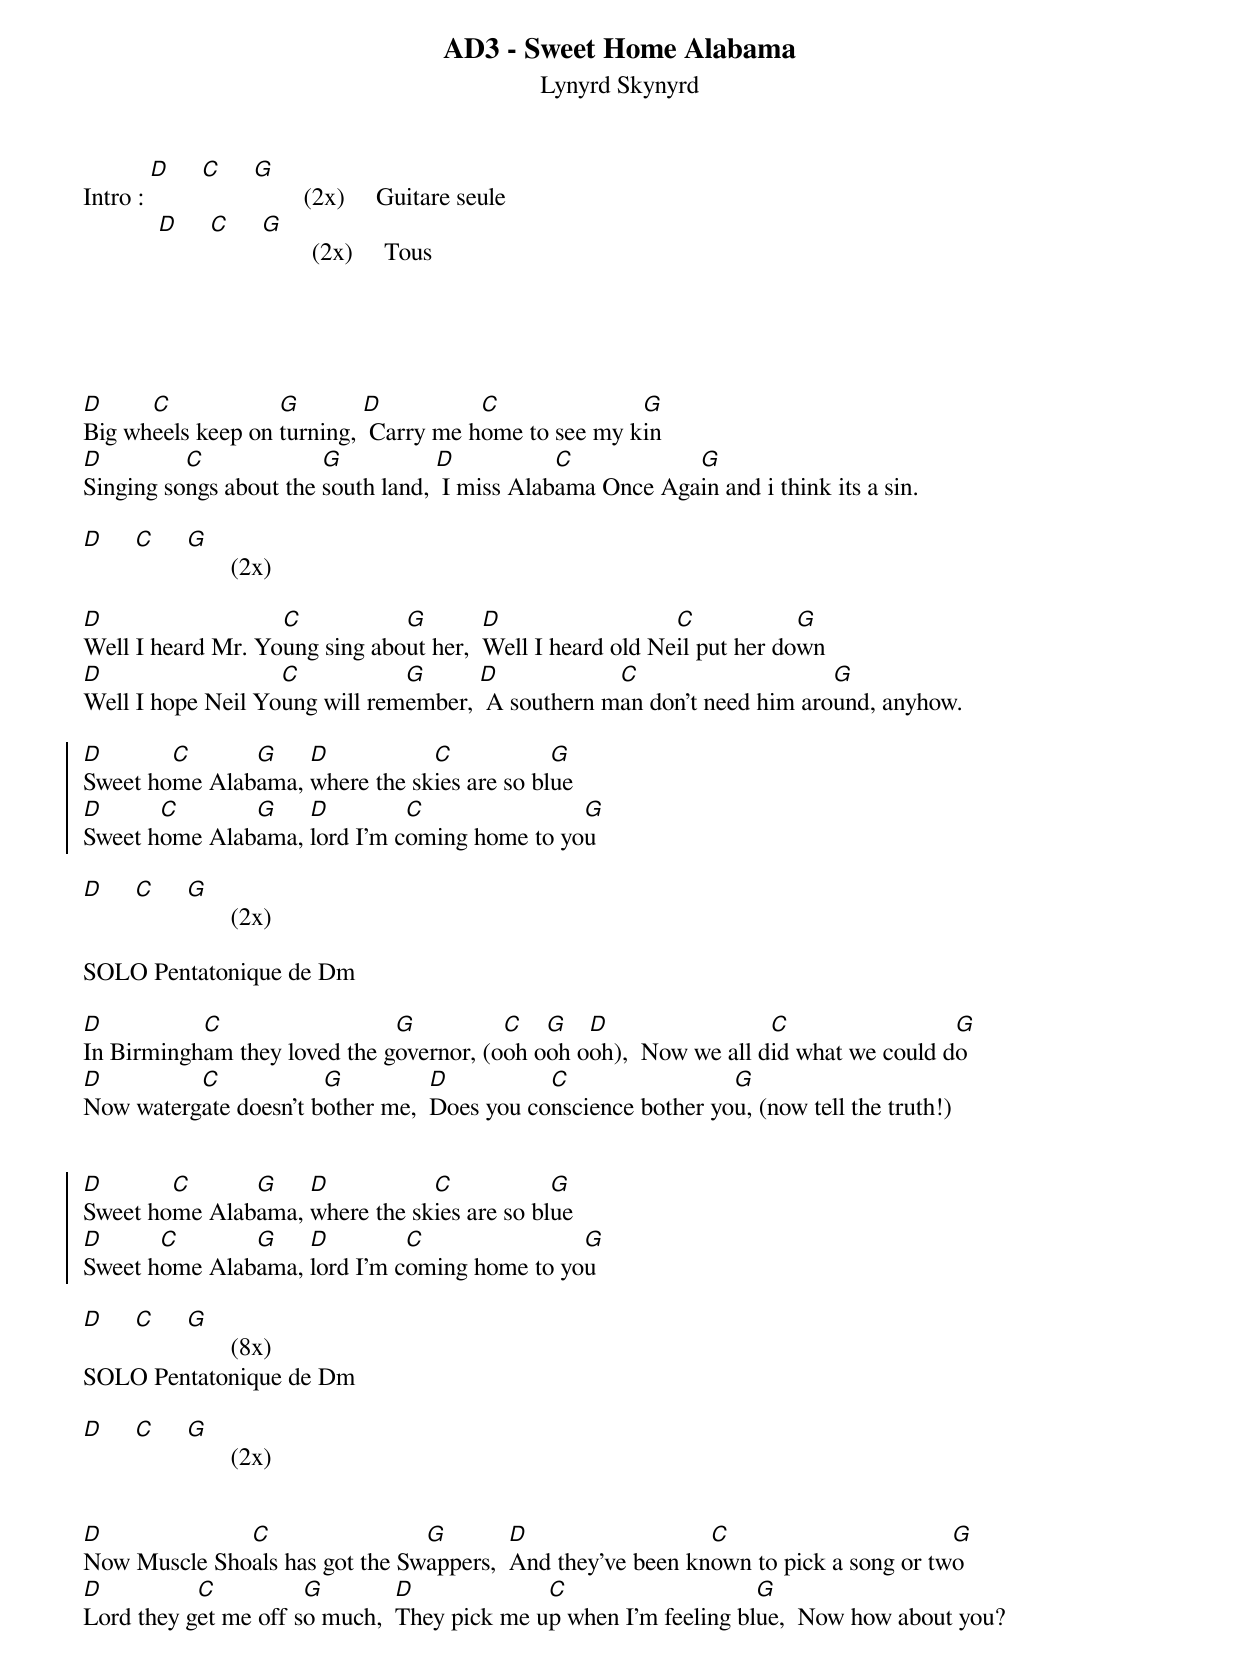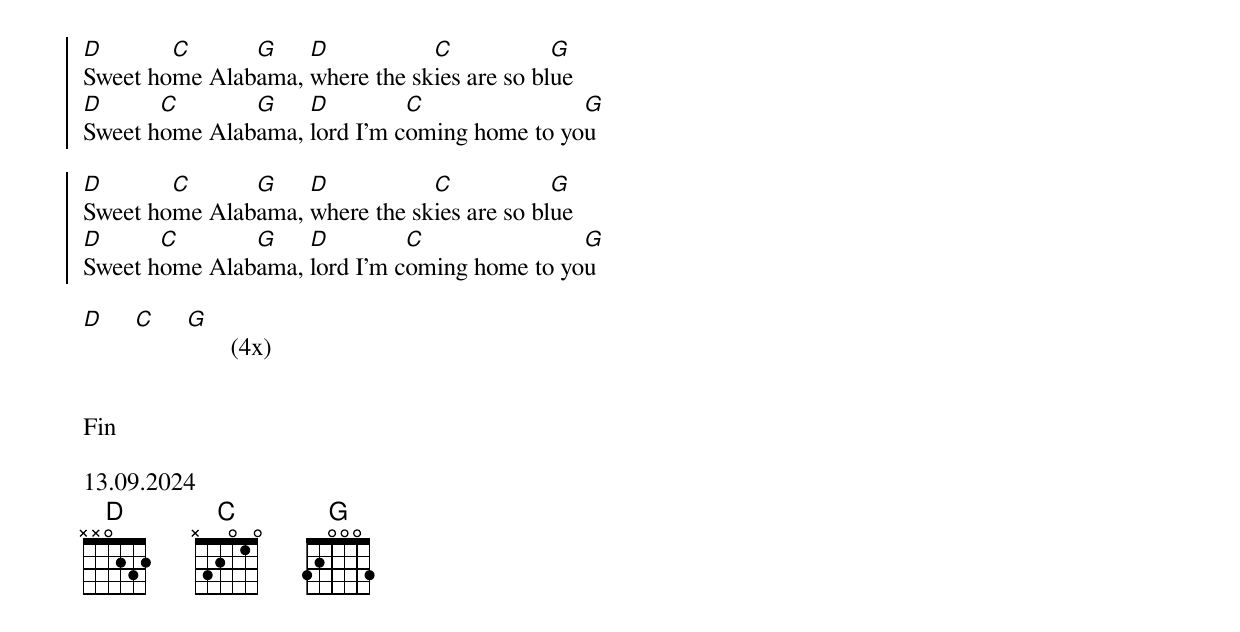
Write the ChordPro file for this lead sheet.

{title: AD3 - Sweet Home Alabama}
{subtitle: Lynyrd Skynyrd }
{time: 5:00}
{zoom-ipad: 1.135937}


Intro : [D]     [C]     [G]        (2x)     Guitare seule
            [D]     [C]     [G]        (2x)     Tous





[D]Big wh[C]eels keep on [G]turning, [D] Carry me h[C]ome to see my k[G]in
[D]Singing so[C]ngs about the [G]south land, [D] I miss Alab[C]ama Once Aga[G]in and i think its a sin.

[D]     [C]     [G]       (2x)

[D]Well I heard Mr. Yo[C]ung sing abo[G]ut her,  [D]Well I heard old Ne[C]il put her do[G]wn
[D]Well I hope Neil Yo[C]ung will rem[G]ember, [D] A southern m[C]an don’t need him aro[G]und, anyhow.

{soc}
[D]Sweet ho[C]me Alab[G]ama, [D]where the sk[C]ies are so bl[G]ue
[D]Sweet h[C]ome Alab[G]ama, [D]lord I’m c[C]oming home to yo[G]u
{eoc}

[D]     [C]     [G]       (2x)

SOLO Pentatonique de Dm

[D]In Birmingh[C]am they loved the g[G]overnor, (o[C]oh o[G]oh o[D]oh),  Now we all d[C]id what we could d[G]o
[D]Now waterg[C]ate doesn't b[G]other me,  [D]Does you co[C]nscience bother yo[G]u, (now tell the truth!)


{soc}
[D]Sweet ho[C]me Alab[G]ama, [D]where the sk[C]ies are so bl[G]ue
[D]Sweet h[C]ome Alab[G]ama, [D]lord I’m c[C]oming home to yo[G]u
{eoc}

[D]     [C]     [G]       (8x)
SOLO Pentatonique de Dm

[D]     [C]     [G]       (2x)


[D]Now Muscle Sho[C]als has got the Sw[G]appers,  [D]And they've been kn[C]own to pick a song or tw[G]o
[D]Lord they g[C]et me off s[G]o much,  [D]They pick me u[C]p when I'm feeling bl[G]ue,  Now how about you?

{soc}
[D]Sweet ho[C]me Alab[G]ama, [D]where the sk[C]ies are so bl[G]ue
[D]Sweet h[C]ome Alab[G]ama, [D]lord I’m c[C]oming home to yo[G]u
{eoc}

{soc}
[D]Sweet ho[C]me Alab[G]ama, [D]where the sk[C]ies are so bl[G]ue
[D]Sweet h[C]ome Alab[G]ama, [D]lord I’m c[C]oming home to yo[G]u
{eoc}

[D]     [C]     [G]       (4x)


Fin

13.09.2024
